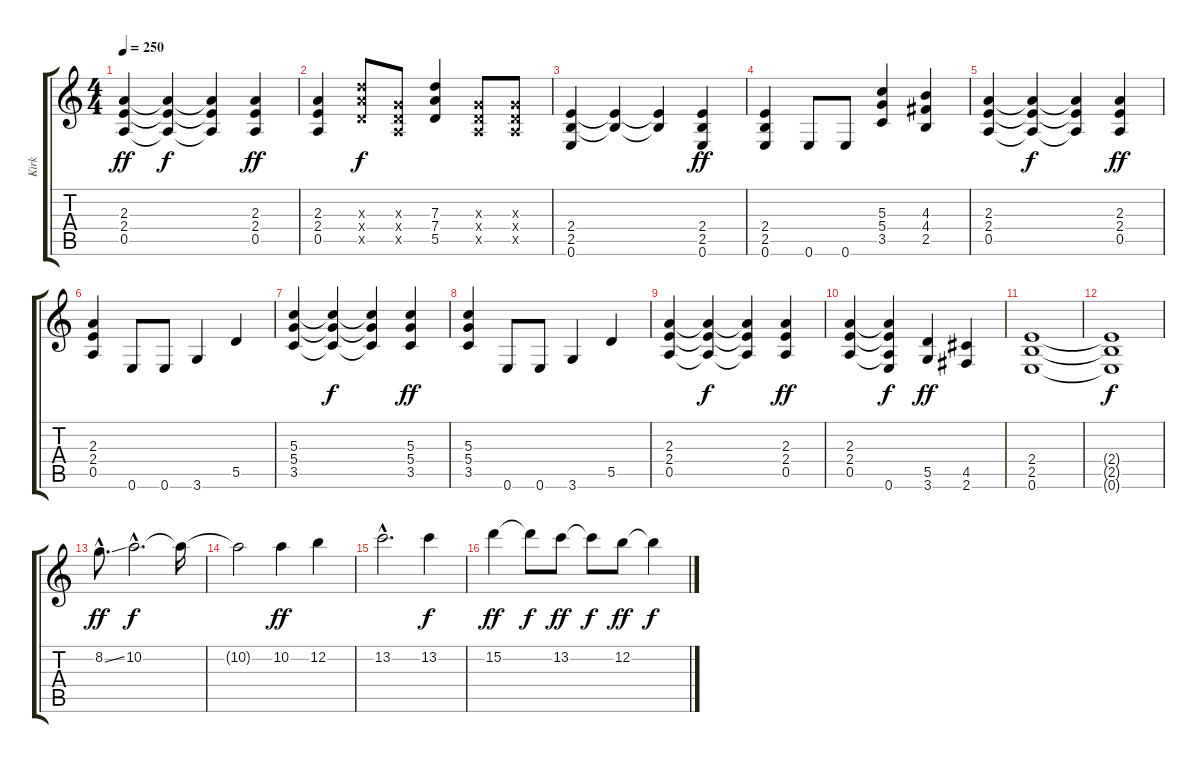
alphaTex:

\track ("Kirk" "Kirk") {instrument distortionguitar}
\staff {score tabs}
\tuning (E4 B3 G3 D3 A2 E2) {hide}
\ts (4 4)
\tempo 250
\clef g2
\ks c
(2.3 2.4 0.5).4{dy ff} (2.3{t} 2.4{t} 0.5{t}).4{dy f} (2.3{t} 2.4{t} 0.5{t}).4 (2.3 2.4 0.5).4{dy ff} |
(2.3 2.4 0.5).4 (7.3{x} 7.4{x} 5.5{x}).8{dy f} (0.3{x} 0.4{x} 0.5{x}).8 (7.3 7.4 5.5).4 (0.3{x} 0.4{x} 0.5{x}).8 (0.3{x} 0.4{x} 0.5{x}).8 |
(2.4 2.5 0.6).4 (2.4{t} 2.5{t}).4 (2.4{t} 2.5{t}).4 (2.4 2.5 0.6).4{dy ff} |
(2.4 2.5 0.6).4 0.6.8 0.6.8 (5.3 5.4 3.5).4 (4.3 4.4 2.5).4 |
(2.3 2.4 0.5).4 (2.3{t} 2.4{t} 0.5{t}).4{dy f} (2.3{t} 2.4{t} 0.5{t}).4 (2.3 2.4 0.5).4{dy ff} |
(2.3 2.4 0.5).4 0.6.8 0.6.8 3.6.4 5.5.4 |
(5.3 5.4 3.5).4 (5.3{t} 5.4{t} 3.5{t}).4{dy f} (5.3{t} 5.4{t} 3.5{t}).4 (5.3 5.4 3.5).4{dy ff} |
(5.3 5.4 3.5).4 0.6.8 0.6.8 3.6.4 5.5.4 |
(2.3 2.4 0.5).4 (2.3{t} 2.4{t} 0.5{t}).4{dy f} (2.3{t} 2.4{t} 0.5{t}).4 (2.3 2.4 0.5).4{dy ff} |
(2.3 2.4 0.5).4 (2.3{t} 2.4{t} 0.5{t} 0.6).4{dy f} (5.5 3.6).4{dy ff} (4.5 2.6).4 |
(2.4 2.5 0.6).1 |
(2.4{t} 2.5{t} 0.6{t}).1{dy f} |
8.2{ss hac}.8{d dy ff volume 16} 10.2{hac}.2{d dy f} 10.2{t}.16 |
10.2{t}.2 10.2.4{dy ff} 12.2.4 |
13.2{hac}.2{d} 13.2.4{dy f} |
15.2.4{dy ff} 15.2{t}.8{dy f} 13.2.8{dy ff} 13.2{t}.8{dy f} 12.2.8{dy ff} 12.2{t}.4{dy f}
